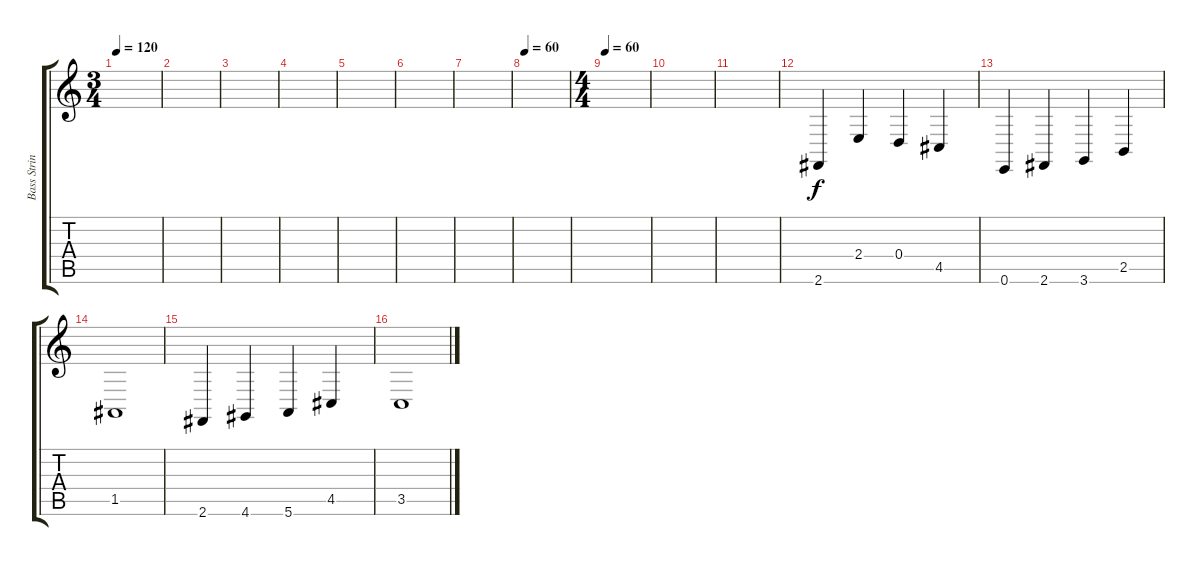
\track ("Bass Strings" "Bass Strin") {instrument synthstrings1}
\staff {score tabs}
\tuning (E4 B3 G3 D3 A2 E2) {hide}
\ts (3 4)
\tempo 120
\clef g2
\ks c
|
|
|
|
|
|
|
\tempo 60
|
\ts (4 4)
\tempo 60
|
|
|
2.6.4 2.4.4 0.4.4 4.5.4 |
0.6.4{volume 16} 2.6.4 3.6.4 2.5.4 |
1.5.1 |
2.6.4 4.6.4 5.6.4 4.5.4 |
3.5.1
